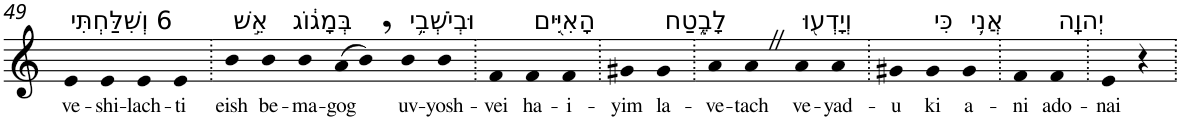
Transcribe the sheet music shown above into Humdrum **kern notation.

**kern	**text
*part1	*part1
*staff1	*staff1
*I"Piano	*
*I'Pno	*
!!LO:PB:g=z
*clefG2	*
*k[]	*
=49	=49
!LO:TX:a:t=6 וְשִׁלַּחְתִּי	!
!	!LO:LY:b
4e	ve-
!	!LO:LY:b
4e	-shi-
!	!LO:LY:b
4e	-lach-
!	!LO:LY:b
4e	-ti
=50.	=50.
!LO:TX:a:t=אֵ֣שׁ	!
!	!LO:LY:b
4b	eish
!LO:TX:a:t=בְּמָג֔וֹג	!
!	!LO:LY:b
4b	be-
!	!LO:LY:b
4b	-ma-
!	!LO:LY:b
(>8a	-gog
8b,)	.
!LO:TX:a:t=וּבְיֹשְׁבֵ֥י	!
!	!LO:LY:b
4b	uv-
!	!LO:LY:b
4b	-yosh-
=51.	=51.
!	!LO:LY:b
4f	-vei
!LO:TX:a:t=הָאִיִּ֖ים	!
!	!LO:LY:b
4f	ha-
!	!LO:LY:b
4f	-i-
=52.	=52.
!	!LO:LY:b
4g#X	-yim
!LO:TX:a:t=לָבֶ֑טַח	!
!	!LO:LY:b
4g#	la-
=53.	=53.
!	!LO:LY:b
4a	-ve-
!	!LO:LY:b
4aZ	-tach
!LO:TX:a:t=וְיָדְע֖וּ	!
!	!LO:LY:b
4a	ve-
!	!LO:LY:b
4a	-yad-
=54.	=54.
!	!LO:LY:b
4g#X	-u
!LO:TX:a:t=כִּי	!
!	!LO:LY:b
4g#	ki
!LO:TX:a:t=אֲנִ֥י	!
!	!LO:LY:b
4g#	a-
=55.	=55.
!	!LO:LY:b
4f	-ni
!LO:TX:a:t=יְהוָֽה	!
!	!LO:LY:b
4f	ado-
=56.	=56.
!	!LO:LY:b
4e	-nai
4r	.
=.	=.
*-	*-
